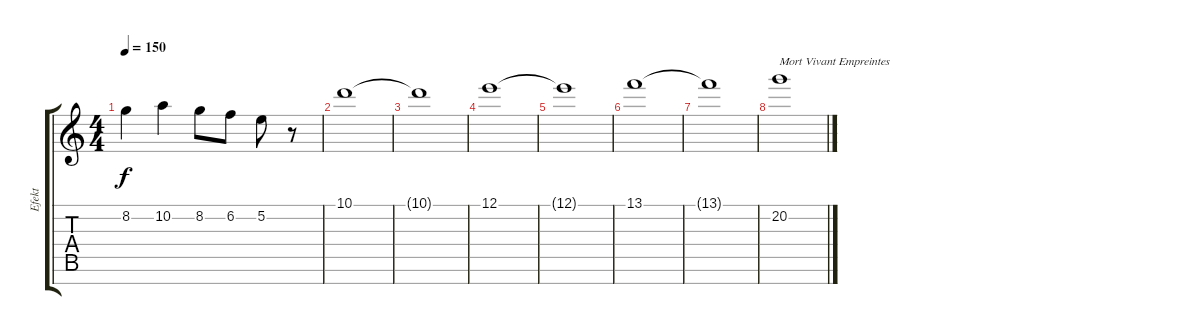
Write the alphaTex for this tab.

\track ("Efekt" "Efekt") {instrument distortionguitar}
\staff {score tabs}
\tuning (E4 B3 G3 D3 A2 E2 B1) {hide}
\ts (4 4)
\tempo 150
\clef g2
\ks c
8.2.4{dy f} 10.2.4 8.2.8 6.2.8 5.2.8 r.8 |
10.1.1{volume 6 instrument overdrivenguitar} |
10.1{t}.1 |
12.1.1 |
12.1{t}.1 |
13.1.1 |
13.1{t}.1 |
20.2.1{txt "Mort Vivant Empreintes"}
